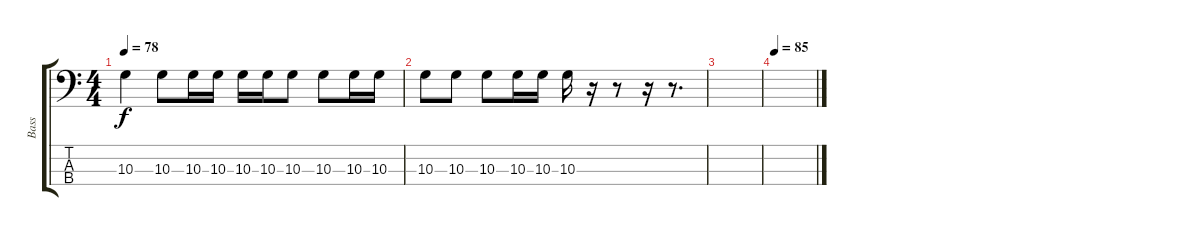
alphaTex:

\track ("Bass" "Bass") {instrument electricbassfinger}
\staff {score tabs}
\tuning (G2 D2 A1 E1) {hide}
\ts (4 4)
\tempo 78
\clef f4
\ks c
10.3.4{dy f} 10.3.8 10.3.16 10.3.16 10.3.16 10.3.16 10.3.8 10.3.8 10.3.16 10.3.16 |
10.3.8 10.3.8 10.3.8 10.3.16 10.3.16 10.3.16 r.16 r.8 r.16 r.8{d} |
|
\tempo 85
